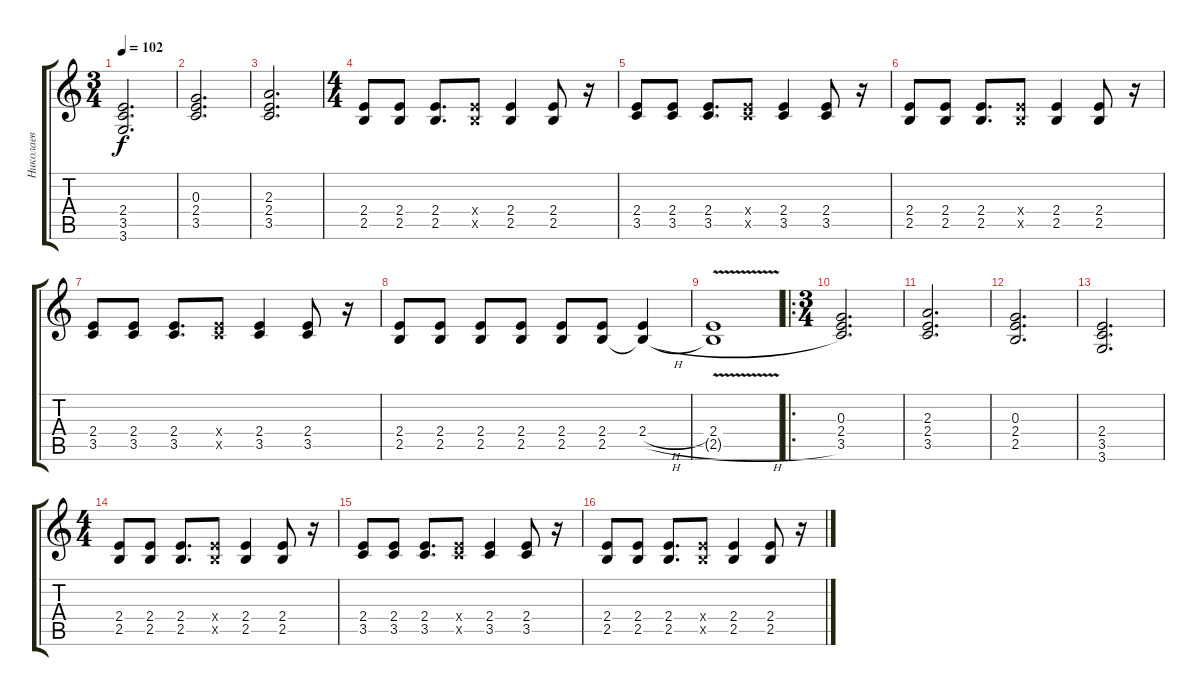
\track ("Николаев" "Николаев") {instrument overdrivenguitar}
\staff {score tabs}
\tuning (E4 B3 G3 D3 A2 E2) {hide}
\ts (3 4)
\tempo 102
\clef g2
\ks c
(2.4 3.5 3.6).2{d dy f} |
(0.3 2.4 3.5).2{d} |
(2.3 2.4 3.5).2{d} |
\ts (4 4)
(2.4 2.5).8 (2.4 2.5).8 (2.4 2.5).8{d} (2.4{x} 2.5{x}).8 (2.4 2.5).4 (2.4 2.5).8 r.16 |
(2.4 3.5).8 (2.4 3.5).8 (2.4 3.5).8{d} (2.4{x} 3.5{x}).8 (2.4 3.5).4 (2.4 3.5).8 r.16 |
(2.4 2.5).8 (2.4 2.5).8 (2.4 2.5).8{d} (2.4{x} 2.5{x}).8 (2.4 2.5).4 (2.4 2.5).8 r.16 |
(2.4 3.5).8 (2.4 3.5).8 (2.4 3.5).8{d} (2.4{x} 3.5{x}).8 (2.4 3.5).4 (2.4 3.5).8 r.16 |
(2.4 2.5).8 (2.4 2.5).8 (2.4 2.5).8 (2.4 2.5).8 (2.4 2.5).8 (2.4 2.5).8 (2.4{h} 2.5{h t}).4 |
(2.4{v} 2.5{h t}).1 |
\ro
\ts (3 4)
(0.3 2.4 3.5).2{d} |
(2.3 2.4 3.5).2{d} |
(0.3 2.4 2.5).2{d} |
(2.4 3.5 3.6).2{d} |
\ts (4 4)
(2.4 2.5).8 (2.4 2.5).8 (2.4 2.5).8{d} (2.4{x} 2.5{x}).8 (2.4 2.5).4 (2.4 2.5).8 r.16 |
(2.4 3.5).8 (2.4 3.5).8 (2.4 3.5).8{d} (2.4{x} 3.5{x}).8 (2.4 3.5).4 (2.4 3.5).8 r.16 |
(2.4 2.5).8 (2.4 2.5).8 (2.4 2.5).8{d} (2.4{x} 2.5{x}).8 (2.4 2.5).4 (2.4 2.5).8 r.16
